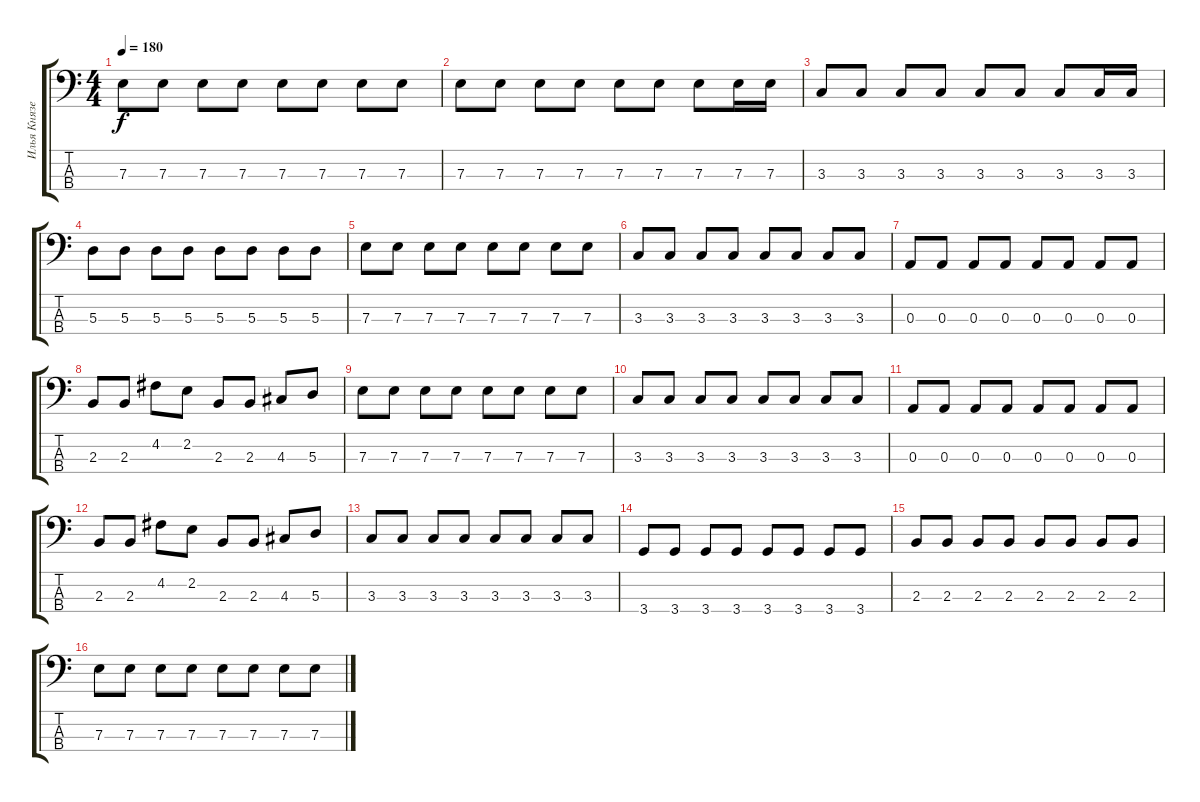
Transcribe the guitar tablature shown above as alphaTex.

\track ("Илья Князев" "Илья Князе") {instrument electricbasspick}
\staff {score tabs}
\tuning (G2 D2 A1 E1) {hide}
\ts (4 4)
\tempo 180
\clef f4
\ks c
7.3.8{dy f} 7.3.8 7.3.8 7.3.8 7.3.8 7.3.8 7.3.8 7.3.8 |
7.3.8 7.3.8 7.3.8 7.3.8 7.3.8 7.3.8 7.3.8 7.3.16 7.3.16 |
3.3.8 3.3.8 3.3.8 3.3.8 3.3.8 3.3.8 3.3.8 3.3.16 3.3.16 |
5.3.8 5.3.8 5.3.8 5.3.8 5.3.8 5.3.8 5.3.8 5.3.8 |
7.3.8 7.3.8 7.3.8 7.3.8 7.3.8 7.3.8 7.3.8 7.3.8 |
3.3.8 3.3.8 3.3.8 3.3.8 3.3.8 3.3.8 3.3.8 3.3.8 |
0.3.8 0.3.8 0.3.8 0.3.8 0.3.8 0.3.8 0.3.8 0.3.8 |
2.3.8 2.3.8 4.2.8 2.2.8 2.3.8 2.3.8 4.3.8 5.3.8 |
7.3.8 7.3.8 7.3.8 7.3.8 7.3.8 7.3.8 7.3.8 7.3.8 |
3.3.8 3.3.8 3.3.8 3.3.8 3.3.8 3.3.8 3.3.8 3.3.8 |
0.3.8 0.3.8 0.3.8 0.3.8 0.3.8 0.3.8 0.3.8 0.3.8 |
2.3.8 2.3.8 4.2.8 2.2.8 2.3.8 2.3.8 4.3.8 5.3.8 |
3.3.8 3.3.8 3.3.8 3.3.8 3.3.8 3.3.8 3.3.8 3.3.8 |
3.4.8 3.4.8 3.4.8 3.4.8 3.4.8 3.4.8 3.4.8 3.4.8 |
2.3.8 2.3.8 2.3.8 2.3.8 2.3.8 2.3.8 2.3.8 2.3.8 |
7.3.8 7.3.8 7.3.8 7.3.8 7.3.8 7.3.8 7.3.8 7.3.8
